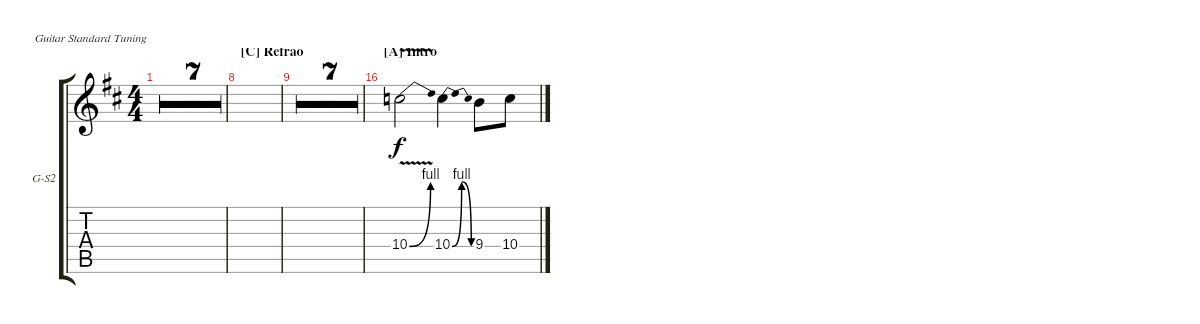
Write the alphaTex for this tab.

\defaultSystemsLayout 4
\bracketExtendMode groupsimilarinstruments
\firstSystemTrackNameOrientation horizontal
\otherSystemsTrackNameOrientation horizontal
\track ("Guitarra Solo 2" "G-S2") {multiBarRest instrument overdrivenguitar}
\staff {score tabs}
\tuning (E4 B3 G3 D3 A2 E2)
\ts (4 4)
\tempo 75
\clef g2
\ks d
|
|
|
|
|
|
|
\section ("C" "Refrão")
|
|
|
|
|
|
|
|
\section ("A" "Intro")
10.4{be (bend 0 0 15 4) v}.2 10.4{be (bendrelease 0 0 10.2 4 20.4 4 30 0)}.4 9.4.8 10.4.8
